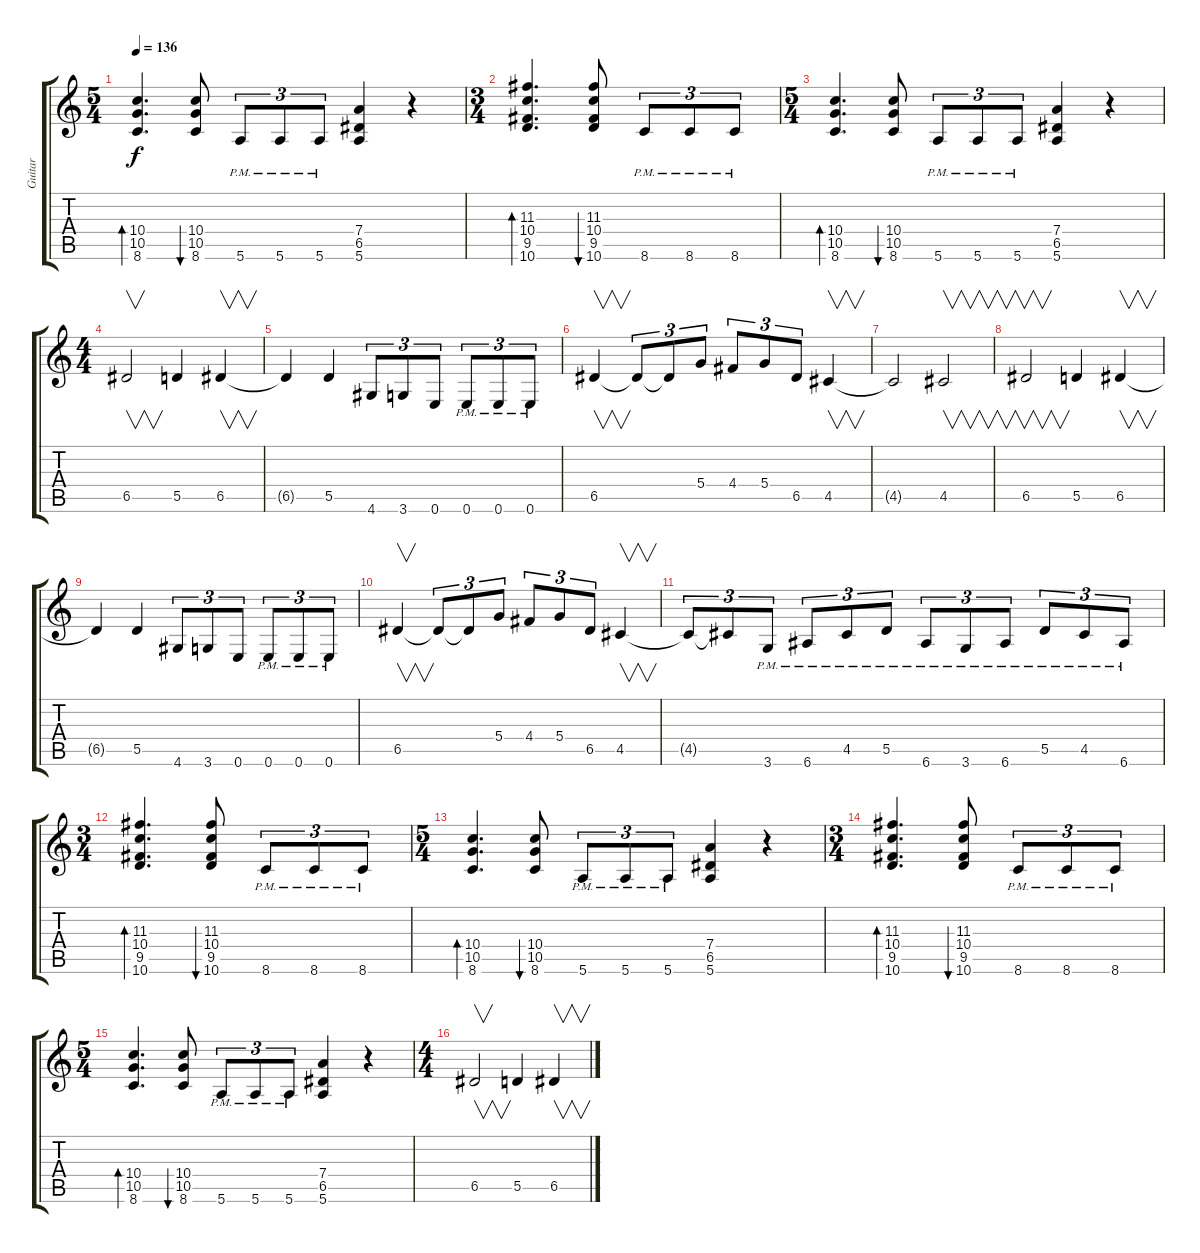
\track ("Guitar" "Guitar") {instrument distortionguitar}
\staff {score tabs}
\tuning (E4 B3 G3 D3 A2 E2) {hide}
\ts (5 4)
\tempo 136
\clef g2
\ks c
(10.4 10.5 8.6).4{d bd 30 dy f} (10.4 10.5 8.6).8{bu 30} 5.6{pm}.8{tu (3 2)} 5.6{pm}.8{tu (3 2)} 5.6{pm}.8{tu (3 2)} (7.4 6.5 5.6).4 r.4 |
\ts (3 4)
(11.3 10.4 9.5 10.6).4{d bd 30} (11.3 10.4 9.5 10.6).8{bu 30} 8.6{pm}.8{tu (3 2)} 8.6{pm}.8{tu (3 2)} 8.6{pm}.8{tu (3 2)} |
\ts (5 4)
(10.4 10.5 8.6).4{d bd 30} (10.4 10.5 8.6).8{bu 30} 5.6{pm}.8{tu (3 2)} 5.6{pm}.8{tu (3 2)} 5.6{pm}.8{tu (3 2)} (7.4 6.5 5.6).4 r.4 |
\ts (4 4)
6.5.2{v volume 12 balance 8} 5.5.4 6.5.4{v} |
6.5{t}.4 5.5.4 4.6.8{tu (3 2)} 3.6.8{tu (3 2)} 0.6.8{tu (3 2)} 0.6{pm}.8{tu (3 2)} 0.6{pm}.8{tu (3 2)} 0.6{pm}.8{tu (3 2)} |
6.5.4{v} 6.5{t}.8{tu (3 2)} 6.5{t}.8{tu (3 2)} 5.4.8{tu (3 2)} 4.4.8{tu (3 2)} 5.4.8{tu (3 2)} 6.5.8{tu (3 2)} 4.5.4{v} |
4.5{t}.2 4.5.2{v} |
6.5.2{v} 5.5.4 6.5.4{v} |
6.5{t}.4 5.5.4 4.6.8{tu (3 2)} 3.6.8{tu (3 2)} 0.6.8{tu (3 2)} 0.6{pm}.8{tu (3 2)} 0.6{pm}.8{tu (3 2)} 0.6{pm}.8{tu (3 2)} |
6.5.4{v} 6.5{t}.8{tu (3 2)} 6.5{t}.8{tu (3 2)} 5.4.8{tu (3 2)} 4.4.8{tu (3 2)} 5.4.8{tu (3 2)} 6.5.8{tu (3 2)} 4.5.4{v} |
4.5{t}.8{tu (3 2)} 4.5{t}.8{tu (3 2)} 3.6{pm}.8{tu (3 2)} 6.6{pm}.8{tu (3 2)} 4.5{pm}.8{tu (3 2)} 5.5{pm}.8{tu (3 2)} 6.6{pm}.8{tu (3 2)} 3.6{pm}.8{tu (3 2)} 6.6{pm}.8{tu (3 2)} 5.5{pm}.8{tu (3 2)} 4.5{pm}.8{tu (3 2)} 6.6{pm}.8{tu (3 2)} |
\ts (3 4)
(11.3 10.4 9.5 10.6).4{d bd 30 balance 12} (11.3 10.4 9.5 10.6).8{bu 30} 8.6{pm}.8{tu (3 2)} 8.6{pm}.8{tu (3 2)} 8.6{pm}.8{tu (3 2)} |
\ts (5 4)
(10.4 10.5 8.6).4{d bd 30} (10.4 10.5 8.6).8{bu 30} 5.6{pm}.8{tu (3 2)} 5.6{pm}.8{tu (3 2)} 5.6{pm}.8{tu (3 2)} (7.4 6.5 5.6).4 r.4 |
\ts (3 4)
(11.3 10.4 9.5 10.6).4{d bd 30} (11.3 10.4 9.5 10.6).8{bu 30} 8.6{pm}.8{tu (3 2)} 8.6{pm}.8{tu (3 2)} 8.6{pm}.8{tu (3 2)} |
\ts (5 4)
(10.4 10.5 8.6).4{d bd 30} (10.4 10.5 8.6).8{bu 30} 5.6{pm}.8{tu (3 2)} 5.6{pm}.8{tu (3 2)} 5.6{pm}.8{tu (3 2)} (7.4 6.5 5.6).4 r.4 |
\ts (4 4)
6.5.2{v volume 12 balance 8} 5.5.4 6.5.4{v}
